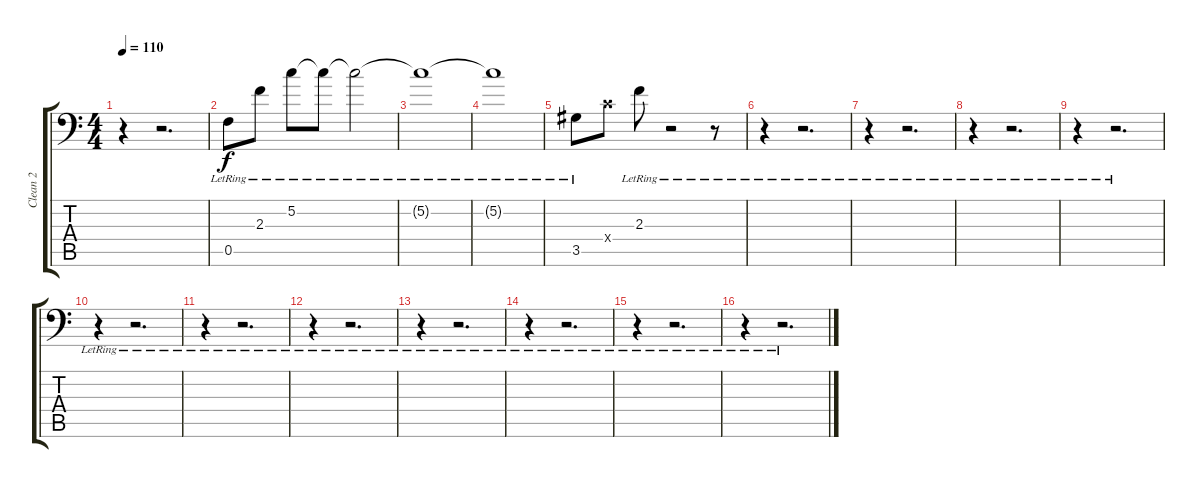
\track ("Clean 2" "Clean 2") {instrument electricguitarclean}
\staff {score tabs}
\tuning (C4 G3 Eb3 Bb2 F2 Bb1) {hide}
\ts (4 4)
\tempo 110
\clef f4
\ks c
r.4{dy f} r.2{d} |
0.5{lr}.8 2.3{lr}.8 5.2{lr}.8 5.2{lr t}.8 5.2{lr t}.2 |
5.2{lr t}.1 |
5.2{lr t}.1 |
3.5{lr}.8 2.4{x}.8 2.3{lr}.8 r.2 r.8 |
r.4 r.2{d} |
r.4 r.2{d} |
r.4 r.2{d} |
r.4 r.2{d} |
r.4 r.2{d} |
r.4 r.2{d} |
r.4 r.2{d} |
r.4 r.2{d} |
r.4 r.2{d} |
r.4 r.2{d} |
r.4 r.2{d}
